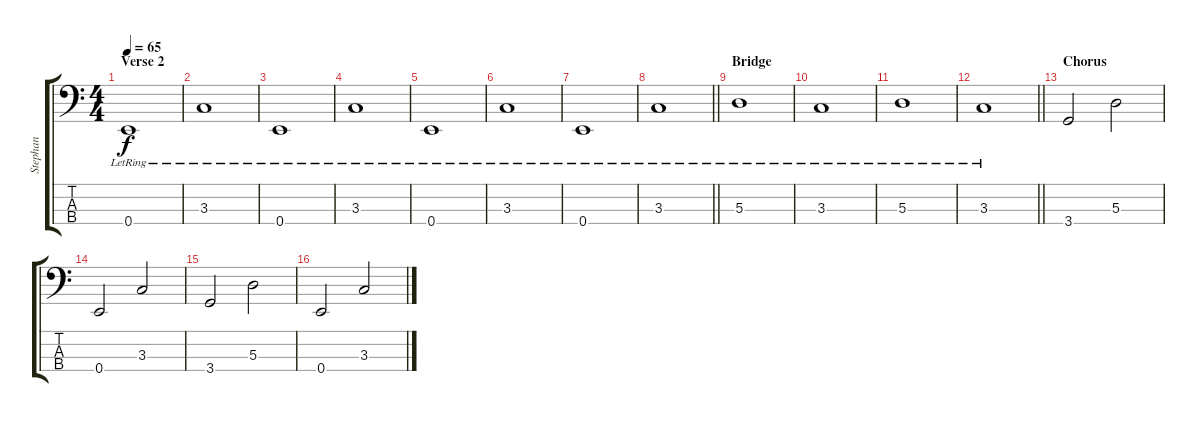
\track ("Stephan" "Stephan") {instrument electricbassfinger}
\staff {score tabs}
\tuning (G2 D2 A1 E1) {hide}
\ts (4 4)
\section ("" "Verse 2")
\tempo 65
\clef f4
\ks c
0.4{lr}.1{dy f} |
3.3{lr}.1 |
0.4{lr}.1 |
3.3{lr}.1 |
0.4{lr}.1 |
3.3{lr}.1 |
0.4{lr}.1 |
\barLineRight lightlight
3.3{lr}.1 |
\section ("" "Bridge")
5.3{lr}.1 |
3.3{lr}.1 |
5.3{lr}.1 |
\barLineRight lightlight
3.3{lr}.1 |
\section ("" "Chorus")
3.4.2 5.3.2 |
0.4.2 3.3.2 |
3.4.2 5.3.2 |
0.4.2 3.3.2
